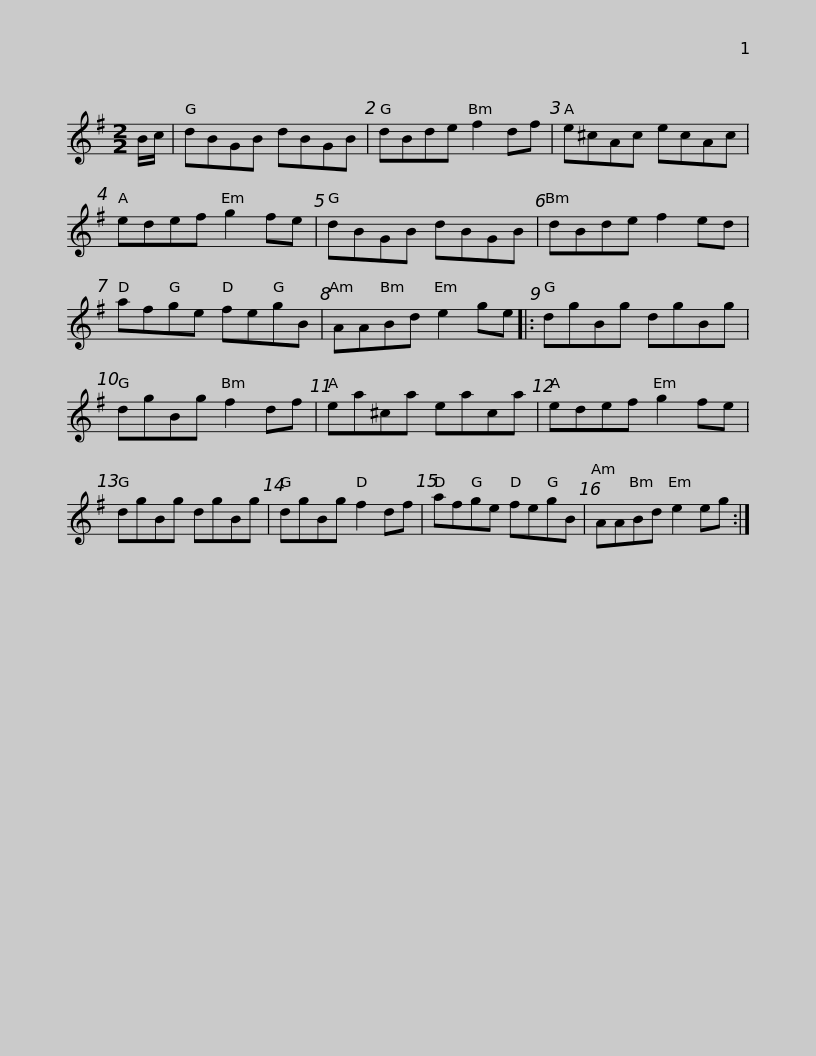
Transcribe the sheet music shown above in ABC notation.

X:1
L:1/8
M:2/2
I:linebreak $
K:G
V:1 treble
V:1
 B/c/ | dBGB dBGB | dBde f2 df | e^cAc ecAc | edef g2 fe | %5
 dBGB dBGB |$ dBde f2 ed | afge fegB | AABd e2 ge |: dgBg dgBg | %10
 dgBg f2 df |$ ea^ca eaca | edef g2 fe | dgBg dgBg | dgBg f2 df | %15
 afge fegB |$ AABd e2 eg :| %17
